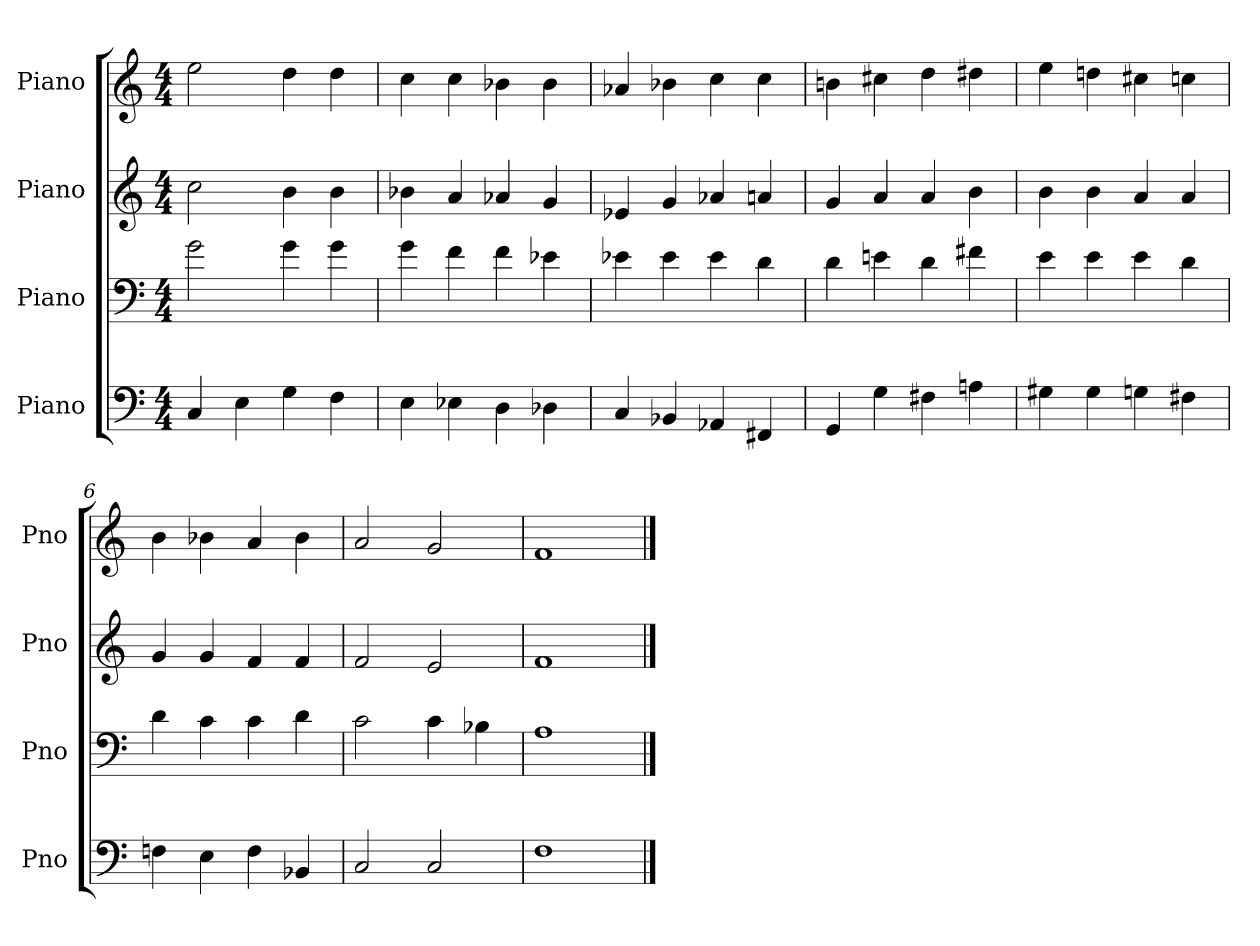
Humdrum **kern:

**kern	**kern	**kern	**kern
*part4	*part3	*part2	*part1
*staff4	*staff3	*staff2	*staff1
*I"Piano	*I"Piano	*I"Piano	*I"Piano
*I'Pno	*I'Pno	*I'Pno	*I'Pno
*clefF4	*clefF4	*clefG2	*clefG2
*k[]	*k[]	*k[]	*k[]
*M4/4	*M4/4	*M4/4	*M4/4
=1	=1	=1	=1
4C/	2g\	2cc\	2ee\
4E\	.	.	.
4G\	4g\	4b\	4dd\
4F\	4g\	4b\	4dd\
=2	=2	=2	=2
4E\	4g\	4b-X\	4cc\
4E-X\	4f\	4a/	4cc\
4D\	4f\	4a-X/	4b-X\
4D-X\	4e-X\	4g/	4b-\
=3	=3	=3	=3
4C/	4e-X\	4e-X/	4a-X/
4BB-X/	4e-\	4g/	4b-X\
4AA-X/	4e-\	4a-X/	4cc\
4FF#X/	4d\	4an/	4cc\
=4	=4	=4	=4
4GG/	4d\	4g/	4bn\
4G\	4en\	4a/	4cc#X\
4F#X\	4d\	4a/	4dd\
4An\	4f#X\	4b\	4dd#X\
=5	=5	=5	=5
4G#X\	4e\	4b\	4ee\
4G#\	4e\	4b\	4ddn\
4Gn\	4e\	4a/	4cc#X\
4F#X\	4d\	4a/	4ccn\
=6	=6	=6	=6
4Fn\	4d\	4g/	4b\
4E\	4c\	4g/	4b-X\
4F\	4c\	4f/	4a/
4BB-X/	4d\	4f/	4b-\
!!LO:LB:g=z
=7	=7	=7	=7
2C/	2c\	2f/	2a/
2C/	4c\	2e/	2g/
.	4B-X\	.	.
=8	=8	=8	=8
1F	1A	1f	1f
==	==	==	==
*-	*-	*-	*-
